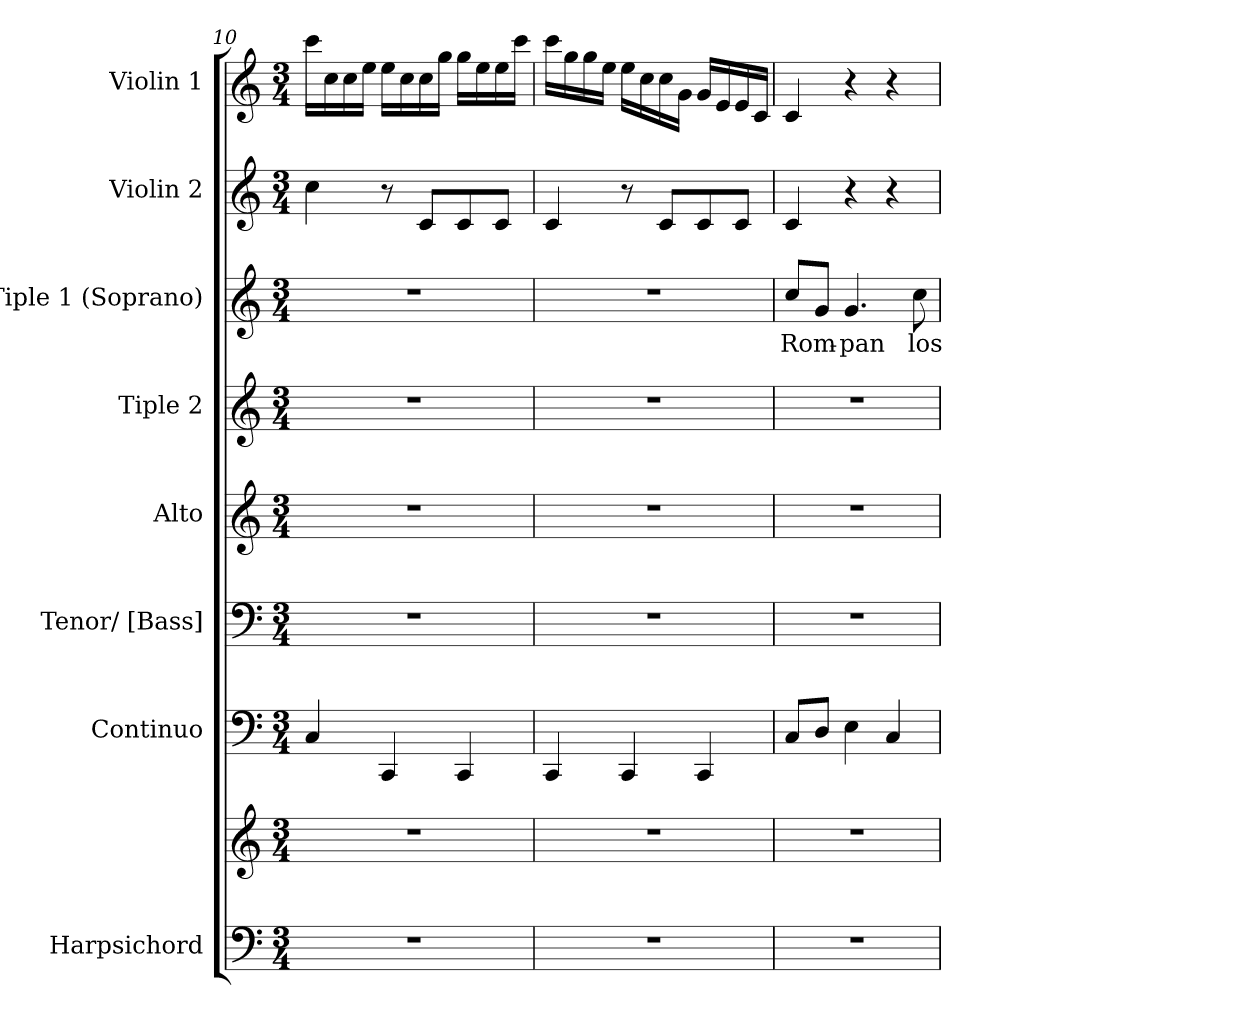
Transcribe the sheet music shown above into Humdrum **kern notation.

**kern	**kern	**kern	**kern	**kern	**kern	**kern	**text	**kern	**kern
*part8	*part8	*part7	*part6	*part5	*part4	*part3	*part3	*part2	*part1
*staff9	*staff8	*staff7	*staff6	*staff5	*staff4	*staff3	*staff3	*staff2	*staff1
*I"Harpsichord	*	*I"Continuo	*I"Tenor/ [Bass]	*I"Alto	*I"Tiple 2	*I"Tiple 1 (Soprano)	*	*I"Violin 2	*I"Violin 1
*	*	*I'Cont.	*I'T/B.	*I'A.	*	*I'S1.	*	*I'Vln. 2	*I'Vln. 1
*clefF4	*clefG2	*clefF4	*clefF4	*clefG2	*clefG2	*clefG2	*	*clefG2	*clefG2
*k[]	*k[]	*k[]	*k[]	*k[]	*k[]	*k[]	*	*k[]	*k[]
*C:	*C:	*C:	*C:	*C:	*C:	*C:	*	*C:	*C:
*M3/4	*M3/4	*M3/4	*M3/4	*M3/4	*M3/4	*M3/4	*	*M3/4	*M3/4
=10	=10	=10	=10	=10	=10	=10	=10	=10	=10
!LO:N:vis=1	!LO:N:vis=1	!	!LO:N:vis=1	!LO:N:vis=1	!LO:N:vis=1	!LO:N:vis=1	!	!	!
2.r	2.r	4Ci/	2.r	2.r	2.r	2.r	.	4cci\	16ccci\LL
.	.	.	.	.	.	.	.	.	16cci\
.	.	.	.	.	.	.	.	.	16cci\
.	.	.	.	.	.	.	.	.	16eei\JJ
.	.	4CCi/	.	.	.	.	.	8r	16eei\LL
.	.	.	.	.	.	.	.	.	16cci\
.	.	.	.	.	.	.	.	8ci/L	16cci\
.	.	.	.	.	.	.	.	.	16ggi\JJ
.	.	4CCi/	.	.	.	.	.	8ci/	16ggi\LL
.	.	.	.	.	.	.	.	.	16eei\
.	.	.	.	.	.	.	.	8ci/J	16eei\
.	.	.	.	.	.	.	.	.	16ccci\JJ
=11	=11	=11	=11	=11	=11	=11	=11	=11	=11
!LO:N:vis=1	!LO:N:vis=1	!	!LO:N:vis=1	!LO:N:vis=1	!LO:N:vis=1	!LO:N:vis=1	!	!	!
2.r	2.r	4CCi/	2.r	2.r	2.r	2.r	.	4ci/	16ccci\LL
.	.	.	.	.	.	.	.	.	16ggi\
.	.	.	.	.	.	.	.	.	16ggi\
.	.	.	.	.	.	.	.	.	16eei\JJ
.	.	4CCi/	.	.	.	.	.	8r	16eei\LL
.	.	.	.	.	.	.	.	.	16cci\
.	.	.	.	.	.	.	.	8ci/L	16cci\
.	.	.	.	.	.	.	.	.	16gi\JJ
.	.	4CCi/	.	.	.	.	.	8ci/	16gi/LL
.	.	.	.	.	.	.	.	.	16ei/
.	.	.	.	.	.	.	.	8ci/J	16ei/
.	.	.	.	.	.	.	.	.	16ci/JJ
!!LO:PB:g=z
=12	=12	=12	=12	=12	=12	=12	=12	=12	=12
!LO:N:vis=1	!LO:N:vis=1	!	!LO:N:vis=1	!LO:N:vis=1	!LO:N:vis=1	!	!	!	!
!	!	!	!	!	!	!	!LO:LY:b:color=#000000	!	!
2.r	2.r	8Ci/L	2.r	2.r	2.r	8cci/L	Rom-	4ci/	4ci/
.	.	8Di/J	.	.	.	8gi/J	.	.	.
!	!	!	!	!	!	!	!LO:LY:b:color=#000000	!	!
.	.	4Ei\	.	.	.	4.gi/	-pan	4r	4r
.	.	4Ci/	.	.	.	.	.	4r	4r
!	!	!	!	!	!	!	!LO:LY:b:color=#000000	!	!
.	.	.	.	.	.	8cci\	los	.	.
=	=	=	=	=	=	=	=	=	=
*-	*-	*-	*-	*-	*-	*-	*-	*-	*-
